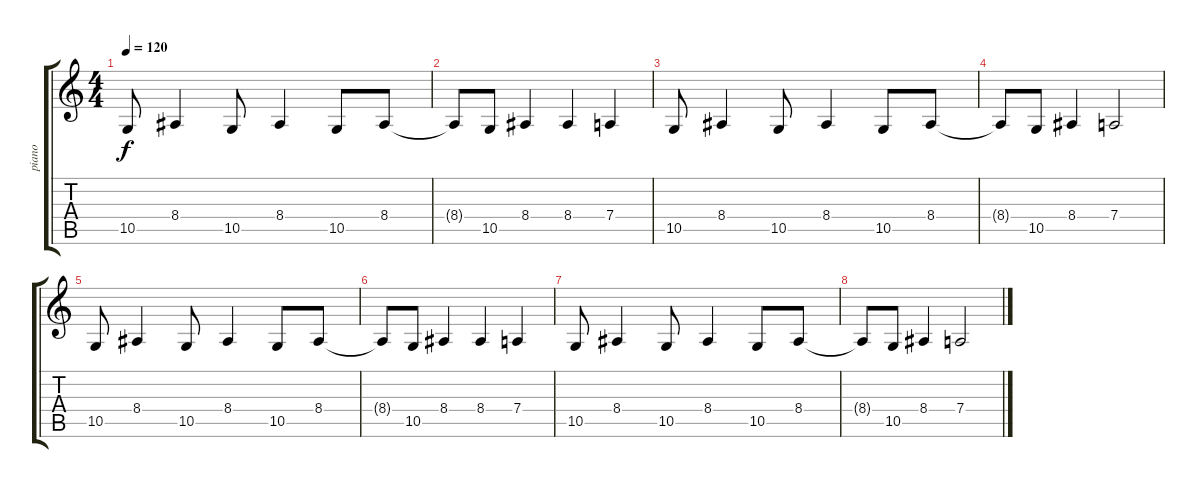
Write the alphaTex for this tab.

\track ("piano" "piano") {instrument acousticgrandpiano}
\staff {score tabs}
\tuning (E4 B3 G3 D3 A2 E2) {hide}
\ts (4 4)
\tempo 120
\clef g2
\ks c
10.5{t}.8{dy f} 8.4.4 10.5.8 8.4.4 10.5.8 8.4.8 |
8.4{t}.8 10.5.8 8.4.4 8.4.4 7.4.4 |
10.5.8 8.4.4 10.5.8 8.4.4 10.5.8 8.4.8 |
8.4{t}.8 10.5.8 8.4.4 7.4.2 |
10.5.8 8.4.4 10.5.8 8.4.4 10.5.8 8.4.8 |
8.4{t}.8 10.5.8 8.4.4 8.4.4 7.4.4 |
10.5.8 8.4.4 10.5.8 8.4.4 10.5.8 8.4.8 |
8.4{t}.8 10.5.8 8.4.4 7.4.2
